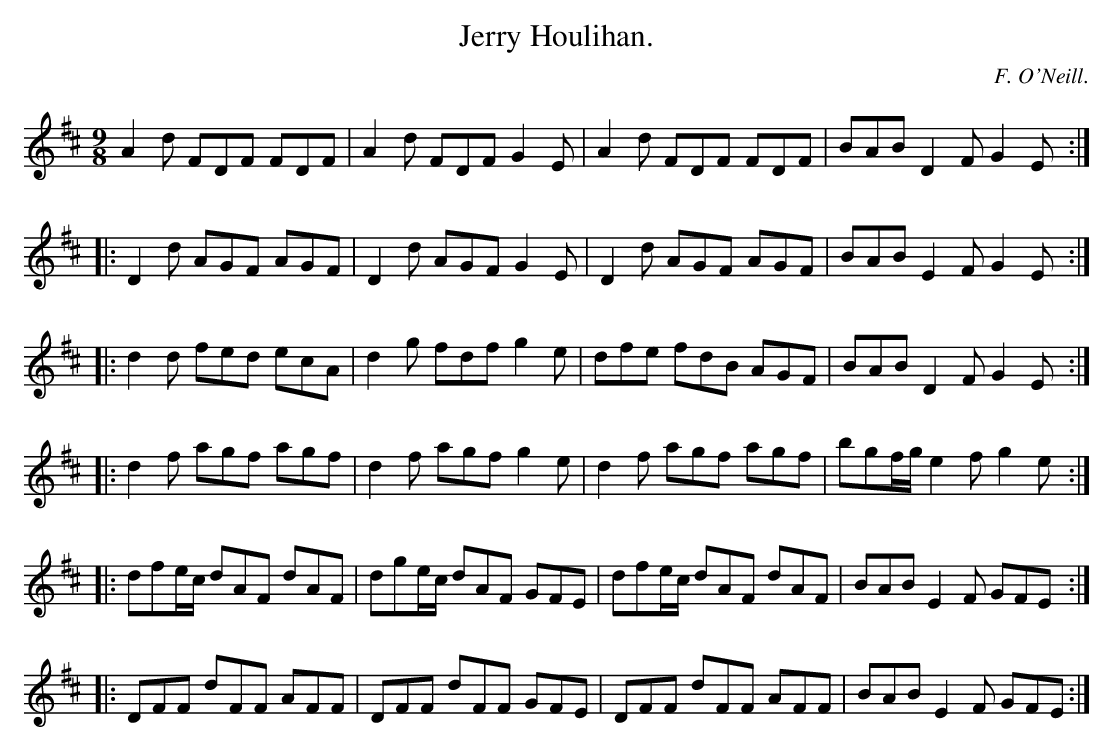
X:1
T: Jerry Houlihan.
C: F. O'Neill.
M: 9/8
K: D
A2 d FDF FDF | A2 d FDF G2 E | A2 d FDF FDF | BAB D2 F G2 E :|
|: D2 d AGF AGF | D2 d AGF G2 E | D2 d AGF AGF | BAB E2 F G2 E:|
|: d2 d fed ecA | d2 g fdf g2 e | dfe fdB AGF | BAB D2 F G2 E :|
|: d2 f agf agf | d2 f agf g2 e | d2 f agf agf | bgf/g/ e2 f g2 e:|
|: dfe/c/ dAF dAF | dge/c/ dAF GFE | dfe/c/ dAF dAF | BAB E2 F GFE :|
|: DFF dFF AFF | DFF dFF GFE | DFF dFF AFF | BAB E2 F GFE :|
